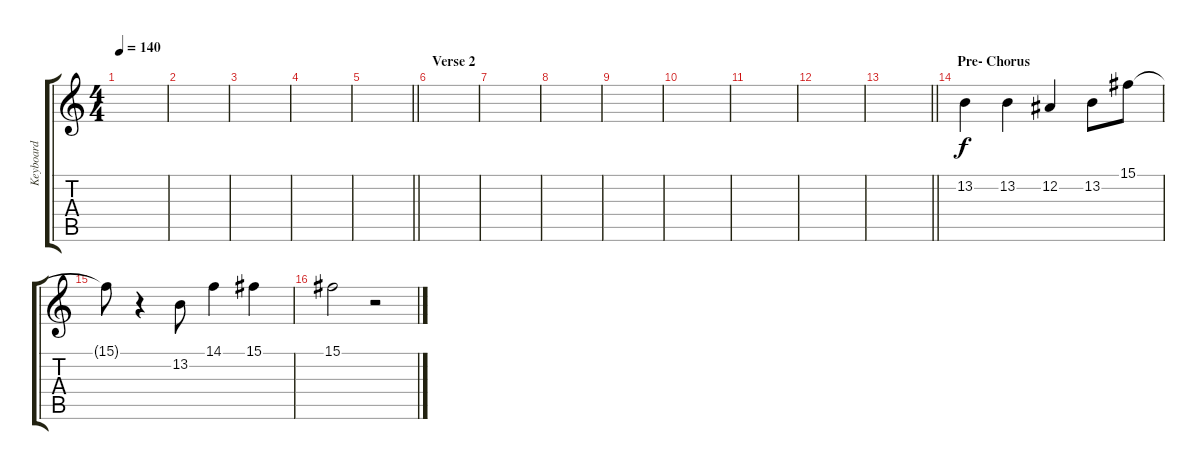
\track ("Keyboard" "Keyboard") {instrument honkytonkpiano}
\staff {score tabs}
\tuning (Eb4 Bb3 Gb3 Db3 Ab2 Db2) {hide}
\ts (4 4)
\tempo 140
\clef g2
\ks c
|
|
|
|
\barLineRight lightlight
|
\section ("" "Verse 2")
|
|
|
|
|
|
|
\barLineRight lightlight
|
\section ("" "Pre- Chorus")
13.2.4 13.2.4 12.2.4 13.2.8 15.1.8 |
15.1{t}.8 r.4 13.2.8 14.1.4 15.1.4 |
15.1.2 r.2
